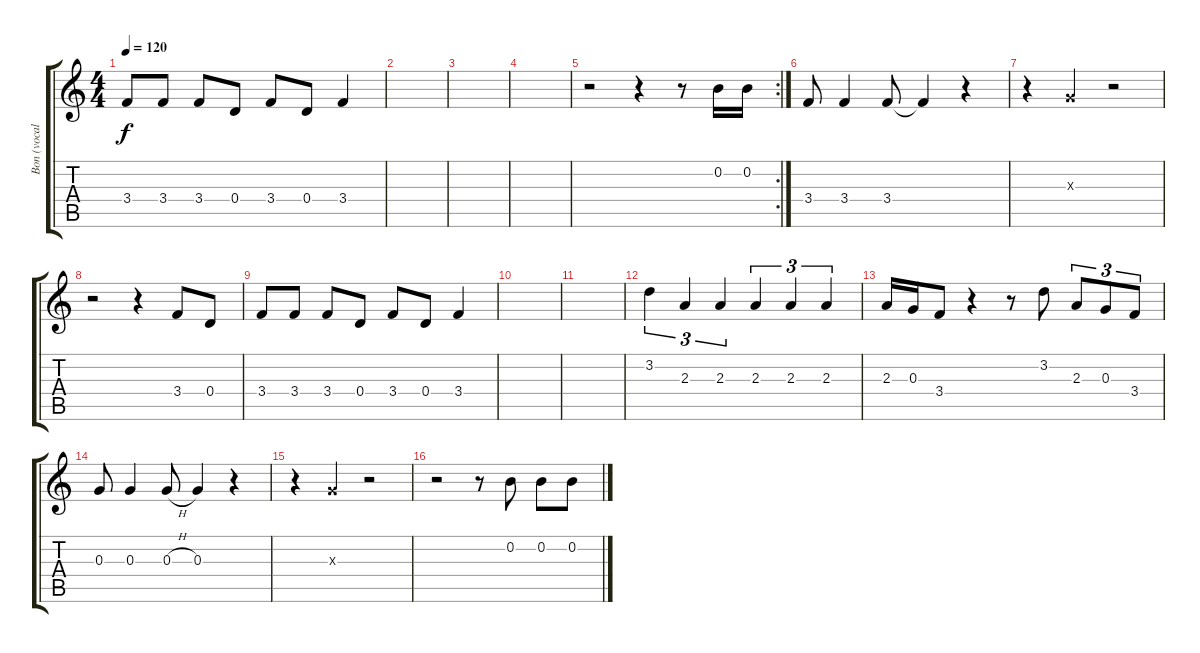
\track ("Bon (vocals)" "Bon (vocal") {instrument acousticguitarsteel}
\staff {score tabs}
\tuning (E4 B3 G3 D3 A2 E2) {hide}
\ts (4 4)
\tempo 120
\clef g2
\ks c
3.4.8{dy f} 3.4.8 3.4.8 0.4.8 3.4.8 0.4.8 3.4.4 |
|
|
|
\rc 2
r.2 r.4 r.8 0.2.16 0.2.16 |
3.4.8 3.4.4 3.4.8 3.4{t}.4 r.4 |
r.4 0.3{x}.4 r.2 |
r.2 r.4 3.4.8 0.4.8 |
3.4.8 3.4.8 3.4.8 0.4.8 3.4.8 0.4.8 3.4.4 |
|
|
3.2.4{tu (3 2)} 2.3.4{tu (3 2)} 2.3.4{tu (3 2)} 2.3.4{tu (3 2)} 2.3.4{tu (3 2)} 2.3.4{tu (3 2)} |
2.3.16 0.3.16 3.4.8 r.4 r.8 3.2.8 2.3.8{tu (3 2)} 0.3.8{tu (3 2)} 3.4.8{tu (3 2)} |
0.3.8 0.3.4 0.3{h}.8 0.3.4 r.4 |
r.4 0.3{x}.4 r.2 |
r.2 r.8 0.2.8 0.2.8 0.2.8
